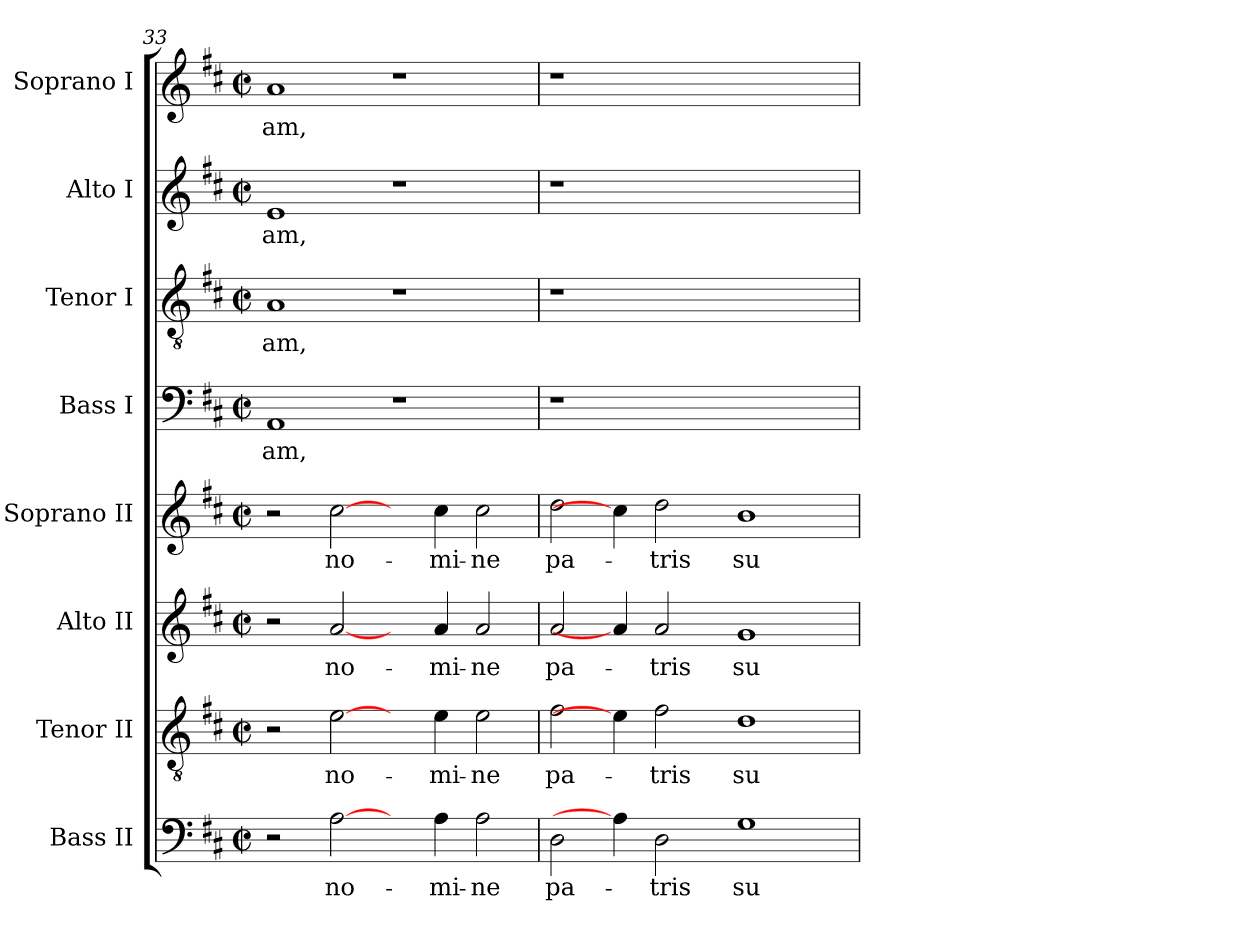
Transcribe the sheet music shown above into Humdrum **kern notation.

**kern	**text	**kern	**text	**kern	**text	**kern	**text	**kern	**text	**kern	**text	**kern	**text	**kern	**text
*part8	*part8	*part7	*part7	*part6	*part6	*part5	*part5	*part4	*part4	*part3	*part3	*part2	*part2	*part1	*part1
*staff8	*staff8	*staff7	*staff7	*staff6	*staff6	*staff5	*staff5	*staff4	*staff4	*staff3	*staff3	*staff2	*staff2	*staff1	*staff1
*I"Bass II	*	*I"Tenor II	*	*I"Alto II	*	*I"Soprano II	*	*I"Bass I	*	*I"Tenor I	*	*I"Alto I	*	*I"Soprano I	*
*I'B. II	*	*	*	*	*	*I'A. I	*	*	*	*	*	*I'T. I	*	*	*
*clefF4	*	*clefGv2	*	*clefG2	*	*clefG2	*	*clefF4	*	*clefGv2	*	*clefG2	*	*clefG2	*
*	*	*	*	*	*	*	*	*ITrd7c12	*	*	*	*ITrd7c12	*	*	*
*k[f#c#]	*	*k[f#c#]	*	*k[f#c#]	*	*k[f#c#]	*	*k[f#c#]	*	*k[f#c#]	*	*k[f#c#]	*	*k[f#c#]	*
*D:	*	*D:	*	*D:	*	*D:	*	*D:	*	*D:	*	*D:	*	*D:	*
*M2/2	*	*M2/2	*	*M2/2	*	*M2/2	*	*M2/2	*	*M2/2	*	*M2/2	*	*M2/2	*
*met(c|)	*	*met(c|)	*	*met(c|)	*	*met(c|)	*	*met(c|)	*	*met(c|)	*	*met(c|)	*	*met(c|)	*
=33	=33	=33	=33	=33	=33	=33	=33	=33	=33	=33	=33	=33	=33	=33	=33
!	!	!	!	!	!	!	!	!	!LO:LY:b:color=#000000	!	!	!	!	!	!
!	!	!	!	!	!	!	!	!	!	!	!LO:LY:b:color=#000000	!	!	!	!
!	!	!	!	!	!	!	!	!	!	!	!	!	!LO:LY:b:color=#000000	!	!
!	!	!	!	!	!	!	!	!	!	!	!	!	!	!	!LO:LY:b:color=#000000
2r	.	2r	.	2r	.	2r	.	1AAAi	-am,	1Ai	-am,	1Ei	-am,	1ai	-am,
!	!LO:LY:b:color=#000000	!	!	!	!	!	!	!	!	!	!	!	!	!	!
!	!	!	!LO:LY:b:color=#000000	!	!	!	!	!	!	!	!	!	!	!	!
!	!	!	!	!	!LO:LY:b:color=#000000	!	!	!	!	!	!	!	!	!	!
!	!	!	!	!	!	!	!LO:LY:b:color=#000000	!	!	!	!	!	!	!	!
[2Ai\	no-	[2ei\	no-	[2ai/	no-	[2cc#i\	no-	.	.	.	.	.	.	.	.
4ryy	.	4ryy	.	4ryy	.	4ryy	.	1r	.	1r	.	1r	.	1r	.
!	!LO:LY:b:color=#000000	!	!	!	!	!	!	!	!	!	!	!	!	!	!
!	!	!	!LO:LY:b:color=#000000	!	!	!	!	!	!	!	!	!	!	!	!
!	!	!	!	!	!LO:LY:b:color=#000000	!	!	!	!	!	!	!	!	!	!
!	!	!	!	!	!	!	!LO:LY:b:color=#000000	!	!	!	!	!	!	!	!
4Ai\	-mi-	4ei\	-mi-	4ai/	-mi-	4cc#i\	-mi-	.	.	.	.	.	.	.	.
!	!LO:LY:b:color=#000000	!	!	!	!	!	!	!	!	!	!	!	!	!	!
!	!	!	!LO:LY:b:color=#000000	!	!	!	!	!	!	!	!	!	!	!	!
!	!	!	!	!	!LO:LY:b:color=#000000	!	!	!	!	!	!	!	!	!	!
!	!	!	!	!	!	!	!LO:LY:b:color=#000000	!	!	!	!	!	!	!	!
2Ai\	-ne	2ei\	-ne	2ai/	-ne	2cc#i\	-ne	.	.	.	.	.	.	.	.
=34	=34	=34	=34	=34	=34	=34	=34	=34	=34	=34	=34	=34	=34	=34	=34
!	!LO:LY:b:color=#000000	!	!	!	!	!	!	!	!	!	!	!	!	!	!
!	!	!	!LO:LY:b:color=#000000	!	!	!	!	!	!	!	!	!	!	!	!
!	!	!	!	!	!LO:LY:b:color=#000000	!	!	!	!	!	!	!	!	!	!
!	!	!	!	!	!	!	!LO:LY:b:color=#000000	!LO:N:vis=1	!	!LO:N:vis=1	!	!LO:N:vis=1	!	!LO:N:vis=1	!
2Di\	pa-	2f#i\	pa-	2ai/	pa-	2ddi\	pa-	1r	.	1r	.	1r	.	1r	.
4Ai\]	.	4ei\]	.	4ai/]	.	4cc#i\]	.	.	.	.	.	.	.	.	.
!	!LO:LY:b:color=#000000	!	!	!	!	!	!	!	!	!	!	!	!	!	!
!	!	!	!LO:LY:b:color=#000000	!	!	!	!	!	!	!	!	!	!	!	!
!	!	!	!	!	!LO:LY:b:color=#000000	!	!	!	!	!	!	!	!	!	!
!	!	!	!	!	!	!	!LO:LY:b:color=#000000	!	!	!	!	!	!	!	!
2Di\	-tris	2f#i\	-tris	2ai/	-tris	2ddi\	-tris	.	.	.	.	.	.	.	.
.	.	.	.	.	.	.	.	1ryy	.	1ryy	.	1ryy	.	1ryy	.
!	!LO:LY:b:color=#000000	!	!	!	!	!	!	!	!	!	!	!	!	!	!
!	!	!	!LO:LY:b:color=#000000	!	!	!	!	!	!	!	!	!	!	!	!
!	!	!	!	!	!LO:LY:b:color=#000000	!	!	!	!	!	!	!	!	!	!
!	!	!	!	!	!	!	!LO:LY:b:color=#000000	!	!	!	!	!	!	!	!
1Gi	su-	1di	su-	1gi	su-	1bi	su-	.	.	.	.	.	.	.	.
.	.	.	.	.	.	.	.	4ryy	.	4ryy	.	4ryy	.	4ryy	.
=	=	=	=	=	=	=	=	=	=	=	=	=	=	=	=
*-	*-	*-	*-	*-	*-	*-	*-	*-	*-	*-	*-	*-	*-	*-	*-
